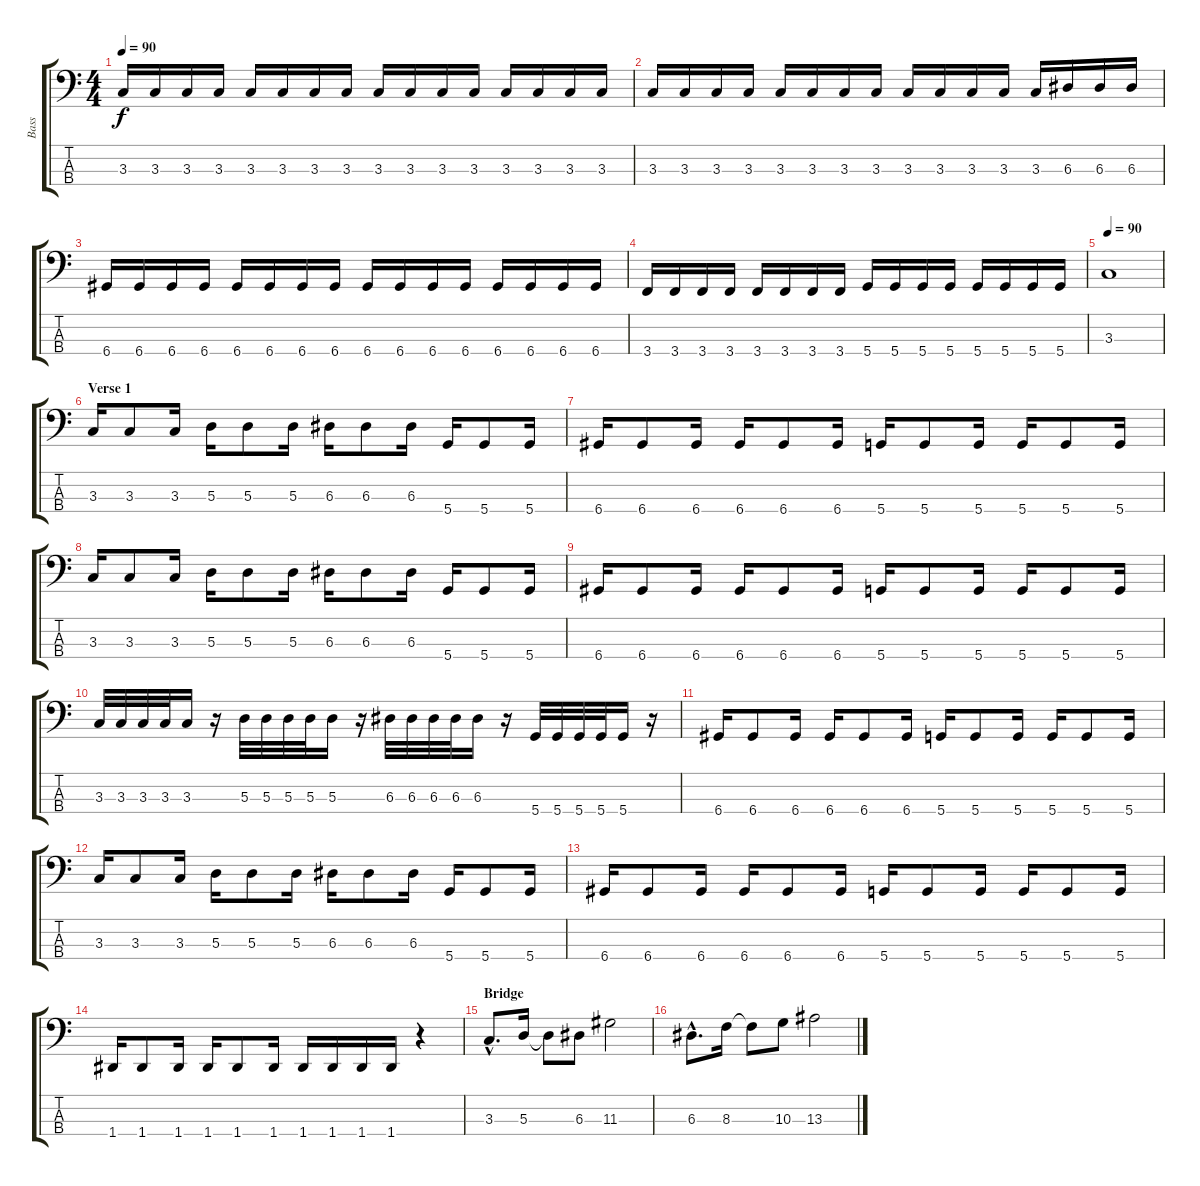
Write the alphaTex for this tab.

\track ("Bass" "Bass") {instrument electricbasspick}
\staff {score tabs}
\tuning (G2 D2 A1 D1) {hide}
\ts (4 4)
\tempo 90
\clef f4
\ks c
3.3.16{dy f} 3.3.16 3.3.16 3.3.16 3.3.16 3.3.16 3.3.16 3.3.16 3.3.16 3.3.16 3.3.16 3.3.16 3.3.16 3.3.16 3.3.16 3.3.16 |
3.3.16 3.3.16 3.3.16 3.3.16 3.3.16 3.3.16 3.3.16 3.3.16 3.3.16 3.3.16 3.3.16 3.3.16 3.3.16 6.3.16 6.3.16 6.3.16 |
6.4.16 6.4.16 6.4.16 6.4.16 6.4.16 6.4.16 6.4.16 6.4.16 6.4.16 6.4.16 6.4.16 6.4.16 6.4.16 6.4.16 6.4.16 6.4.16 |
3.4.16 3.4.16 3.4.16 3.4.16 3.4.16 3.4.16 3.4.16 3.4.16 5.4.16 5.4.16 5.4.16 5.4.16 5.4.16 5.4.16 5.4.16 5.4.16 |
\tempo 90
3.3.1 |
\section ("" "Verse 1")
3.3.16 3.3.8 3.3.16 5.3.16 5.3.8 5.3.16 6.3.16 6.3.8 6.3.16 5.4.16 5.4.8 5.4.16 |
6.4.16 6.4.8 6.4.16 6.4.16 6.4.8 6.4.16 5.4.16 5.4.8 5.4.16 5.4.16 5.4.8 5.4.16 |
3.3.16 3.3.8 3.3.16 5.3.16 5.3.8 5.3.16 6.3.16 6.3.8 6.3.16 5.4.16 5.4.8 5.4.16 |
6.4.16 6.4.8 6.4.16 6.4.16 6.4.8 6.4.16 5.4.16 5.4.8 5.4.16 5.4.16 5.4.8 5.4.16 |
3.3.32 3.3.32 3.3.32 3.3.32 3.3.16 r.16 5.3.32 5.3.32 5.3.32 5.3.32 5.3.16 r.16 6.3.32 6.3.32 6.3.32 6.3.32 6.3.16 r.16 5.4.32 5.4.32 5.4.32 5.4.32 5.4.16 r.16 |
6.4.16 6.4.8 6.4.16 6.4.16 6.4.8 6.4.16 5.4.16 5.4.8 5.4.16 5.4.16 5.4.8 5.4.16 |
3.3.16 3.3.8 3.3.16 5.3.16 5.3.8 5.3.16 6.3.16 6.3.8 6.3.16 5.4.16 5.4.8 5.4.16 |
6.4.16 6.4.8 6.4.16 6.4.16 6.4.8 6.4.16 5.4.16 5.4.8 5.4.16 5.4.16 5.4.8 5.4.16 |
1.4.16 1.4.8 1.4.16 1.4.16 1.4.8 1.4.16 1.4.16 1.4.16 1.4.16 1.4.16 r.4 |
\section ("" "Bridge")
3.3{hac}.8{d} 5.3.16 5.3{t}.8 6.3.8 11.3.2 |
6.3{hac}.8{d} 8.3.16 8.3{t}.8 10.3.8 13.3.2
